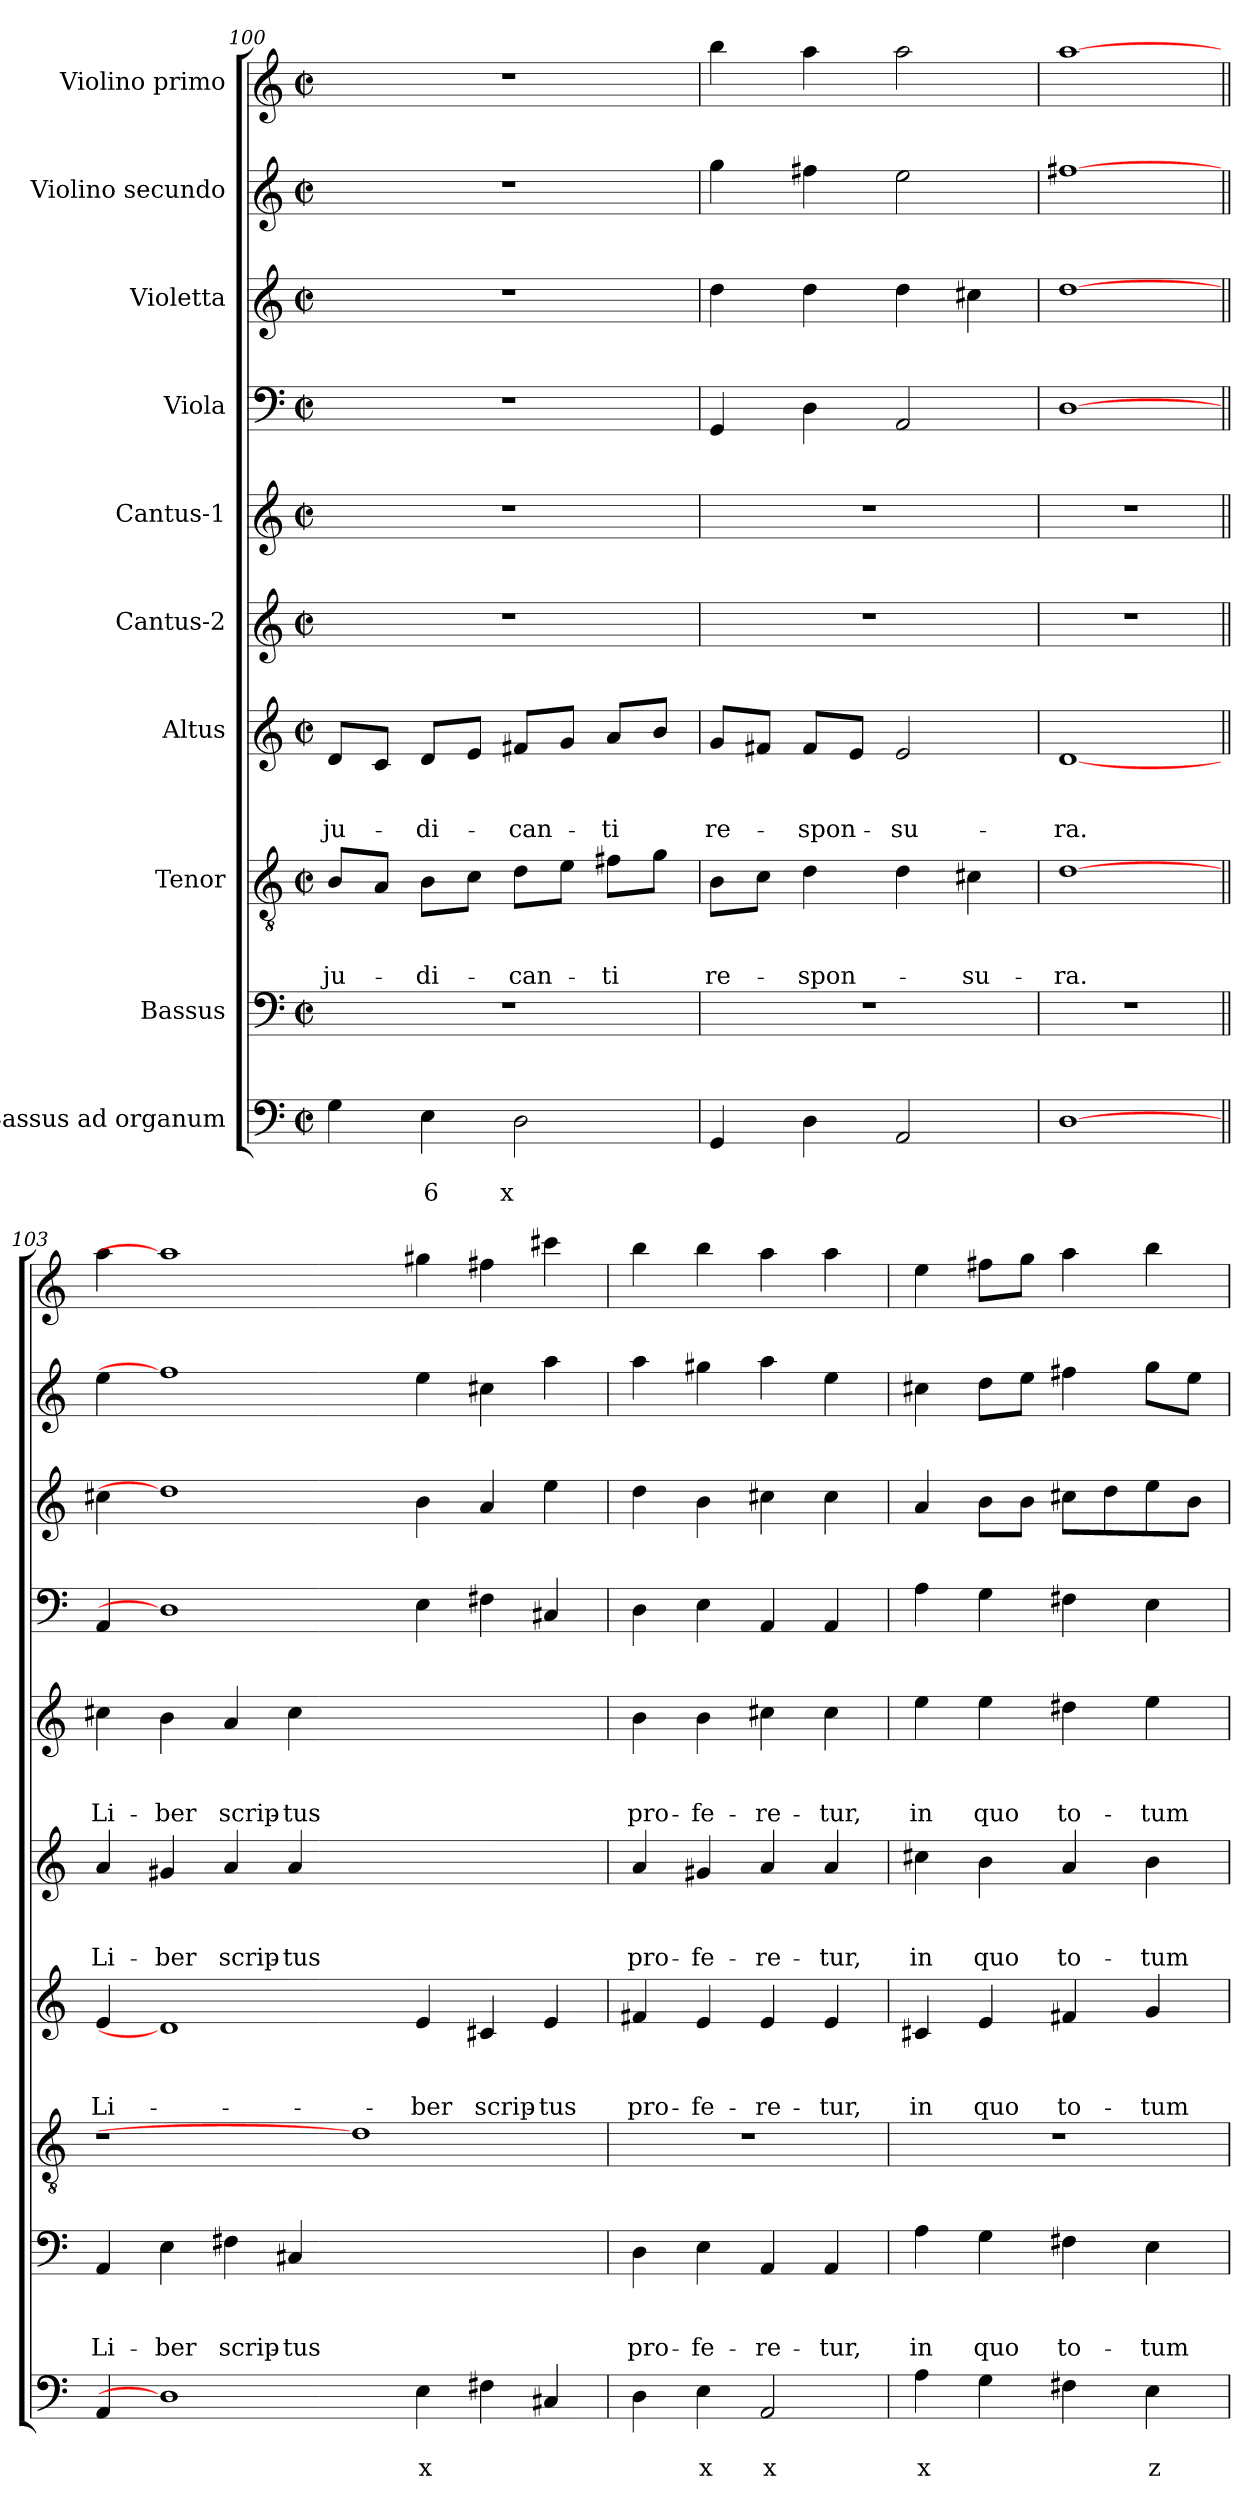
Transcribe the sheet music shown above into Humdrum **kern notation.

**kern	**text	**text	**kern	**text	**text	**text	**kern	**text	**text	**text	**kern	**text	**text	**text	**kern	**text	**text	**text	**kern	**text	**text	**text	**kern	**kern	**kern	**kern
*part10	*part10	*part10	*part9	*part9	*part9	*part9	*part8	*part8	*part8	*part8	*part7	*part7	*part7	*part7	*part6	*part6	*part6	*part6	*part5	*part5	*part5	*part5	*part4	*part3	*part2	*part1
*staff10	*staff10	*staff10	*staff9	*staff9	*staff9	*staff9	*staff8	*staff8	*staff8	*staff8	*staff7	*staff7	*staff7	*staff7	*staff6	*staff6	*staff6	*staff6	*staff5	*staff5	*staff5	*staff5	*staff4	*staff3	*staff2	*staff1
*I"Bassus ad  organum	*	*	*I"Bassus	*	*	*	*I"Tenor	*	*	*	*I"Altus	*	*	*	*I"Cantus-2	*	*	*	*I"Cantus-1	*	*	*	*I"Viola	*I"Violetta	*I"Violino secundo	*I"Violino primo
*clefF4	*	*	*clefF4	*	*	*	*clefGv2	*	*	*	*clefG2	*	*	*	*clefG2	*	*	*	*clefG2	*	*	*	*clefF4	*clefG2	*clefG2	*clefG2
*k[]	*	*	*k[]	*	*	*	*k[]	*	*	*	*k[]	*	*	*	*k[]	*	*	*	*k[]	*	*	*	*k[]	*k[]	*k[]	*k[]
*C:	*	*	*C:	*	*	*	*C:	*	*	*	*C:	*	*	*	*C:	*	*	*	*C:	*	*	*	*C:	*C:	*C:	*C:
*M2/2	*	*	*M2/2	*	*	*	*M2/2	*	*	*	*M2/2	*	*	*	*M2/2	*	*	*	*M2/2	*	*	*	*M2/2	*M2/2	*M2/2	*M2/2
*met(c|)	*	*	*met(c|)	*	*	*	*met(c|)	*	*	*	*met(c|)	*	*	*	*met(c|)	*	*	*	*met(c|)	*	*	*	*met(c|)	*met(c|)	*met(c|)	*met(c|)
=100	=100	=100	=100	=100	=100	=100	=100	=100	=100	=100	=100	=100	=100	=100	=100	=100	=100	=100	=100	=100	=100	=100	=100	=100	=100	=100
!	!	!	!	!	!	!	!	!	!	!LO:LY:b	!	!	!	!LO:LY:b	!	!	!	!	!	!	!	!	!	!	!	!
4G\	.	.	1r	.	.	.	8B/L	.	.	ju-	8d/L	.	.	ju-	1r	.	.	.	1r	.	.	.	1r	1r	1r	1r
.	.	.	.	.	.	.	8A/J	.	.	.	8c/J	.	.	.	.	.	.	.	.	.	.	.	.	.	.	.
!	!	!LO:LY:b	!	!	!	!	!	!	!	!LO:LY:b	!	!	!	!LO:LY:b	!	!	!	!	!	!	!	!	!	!	!	!
4E\	.	6	.	.	.	.	8B\L	.	.	-di-	8d/L	.	.	-di-	.	.	.	.	.	.	.	.	.	.	.	.
.	.	.	.	.	.	.	8c\J	.	.	.	8e/J	.	.	.	.	.	.	.	.	.	.	.	.	.	.	.
!	!	!LO:LY:b	!	!	!	!	!	!	!	!LO:LY:b	!	!	!	!LO:LY:b	!	!	!	!	!	!	!	!	!	!	!	!
2D\	.	x	.	.	.	.	8d\L	.	.	-can-	8f#X/L	.	.	-can-	.	.	.	.	.	.	.	.	.	.	.	.
.	.	.	.	.	.	.	8e\J	.	.	.	8g/J	.	.	.	.	.	.	.	.	.	.	.	.	.	.	.
!	!	!	!	!	!	!	!	!	!	!LO:LY:b	!	!	!	!LO:LY:b	!	!	!	!	!	!	!	!	!	!	!	!
.	.	.	.	.	.	.	8f#X\L	.	.	-ti	8a/L	.	.	-ti	.	.	.	.	.	.	.	.	.	.	.	.
.	.	.	.	.	.	.	8g\J	.	.	.	8b/J	.	.	.	.	.	.	.	.	.	.	.	.	.	.	.
=101	=101	=101	=101	=101	=101	=101	=101	=101	=101	=101	=101	=101	=101	=101	=101	=101	=101	=101	=101	=101	=101	=101	=101	=101	=101	=101
!	!	!	!	!	!	!	!	!	!	!LO:LY:b	!	!	!	!LO:LY:b	!	!	!	!	!	!	!	!	!	!	!	!
4GG/	.	.	1r	.	.	.	8B\L	.	.	re-	8g/L	.	.	re-	1r	.	.	.	1r	.	.	.	4GG/	4dd\	4gg\	4bb\
.	.	.	.	.	.	.	8c\J	.	.	.	8f#X/J	.	.	.	.	.	.	.	.	.	.	.	.	.	.	.
!	!	!	!	!	!	!	!	!	!	!LO:LY:b	!	!	!	!LO:LY:b	!	!	!	!	!	!	!	!	!	!	!	!
4D\	.	.	.	.	.	.	4d\	.	.	-spon-	8f#/L	.	.	-spon-	.	.	.	.	.	.	.	.	4D\	4dd\	4ff#X\	4aa\
.	.	.	.	.	.	.	.	.	.	.	8e/J	.	.	.	.	.	.	.	.	.	.	.	.	.	.	.
!	!	!	!	!	!	!	!	!	!	!	!	!	!	!LO:LY:b	!	!	!	!	!	!	!	!	!	!	!	!
2AA/	.	.	.	.	.	.	4d\	.	.	.	2e/	.	.	-su-	.	.	.	.	.	.	.	.	2AA/	4dd\	2ee\	2aa\
!	!	!	!	!	!	!	!	!	!	!LO:LY:b	!	!	!	!	!	!	!	!	!	!	!	!	!	!	!	!
.	.	.	.	.	.	.	4c#X\	.	.	-su-	.	.	.	.	.	.	.	.	.	.	.	.	.	4cc#X\	.	.
=102	=102	=102	=102	=102	=102	=102	=102	=102	=102	=102	=102	=102	=102	=102	=102	=102	=102	=102	=102	=102	=102	=102	=102	=102	=102	=102
!	!	!	!	!	!	!	!	!	!	!LO:LY:b	!	!	!	!LO:LY:b	!	!	!	!	!	!	!	!	!	!	!	!
[1D	.	.	1r	.	.	.	[1d	.	.	-ra.	[1d	.	.	-ra.	1r	.	.	.	1r	.	.	.	[1D	[1dd	[1ff#X	[1aa
!!LO:PB:g=z
=103||	=103||	=103||	=103||	=103||	=103||	=103||	=103||	=103||	=103||	=103||	=103||	=103||	=103||	=103||	=103||	=103||	=103||	=103||	=103||	=103||	=103||	=103||	=103||	=103||	=103||	=103||
!	!	!	!	!	!	!LO:LY:b	!	!	!	!	!	!	!	!LO:LY:b	!	!	!	!LO:LY:b	!	!	!	!LO:LY:b	!	!	!	!
4AA/	.	.	4AA/	.	.	Li-	1r	.	.	.	4e/	.	.	Li-	4a/	.	.	Li-	4cc#X\	.	.	Li-	4AA/	4cc#X\	4ee\	4aa\
!	!	!	!	!	!	!LO:LY:b	!	!	!	!	!	!	!	!	!	!	!	!LO:LY:b	!	!	!	!LO:LY:b	!	!	!	!
1D]	.	.	4E\	.	.	-ber	.	.	.	.	1d]	.	.	.	4g#X/	.	.	-ber	4b\	.	.	-ber	1D]	1dd]	1ff#]	1aa]
!	!	!	!	!	!	!LO:LY:b	!	!	!	!	!	!	!	!	!	!	!	!LO:LY:b	!	!	!	!LO:LY:b	!	!	!	!
.	.	.	4F#X\	.	.	scrip-	.	.	.	.	.	.	.	.	4a/	.	.	scrip-	4a/	.	.	scrip-	.	.	.	.
!	!	!	!	!	!	!LO:LY:b	!	!	!	!	!	!	!	!	!	!	!	!LO:LY:b	!	!	!	!LO:LY:b	!	!	!	!
.	.	.	4C#X/	.	.	-tus	.	.	.	.	.	.	.	.	4a/	.	.	-tus	4cc#\	.	.	-tus	.	.	.	.
.	.	.	1ryy	.	.	.	1d]	.	.	.	.	.	.	.	1ryy	.	.	.	1ryy	.	.	.	.	.	.	.
!	!	!LO:LY:b	!	!	!	!	!	!	!	!	!	!	!	!LO:LY:b	!	!	!	!	!	!	!	!	!	!	!	!
4E\	.	x	.	.	.	.	.	.	.	.	4e/	.	.	-ber	.	.	.	.	.	.	.	.	4E\	4b\	4ee\	4gg#X\
!	!	!	!	!	!	!	!	!	!	!	!	!	!	!LO:LY:b	!	!	!	!	!	!	!	!	!	!	!	!
4F#X\	.	.	.	.	.	.	.	.	.	.	4c#X/	.	.	scrip-	.	.	.	.	.	.	.	.	4F#X\	4a/	4cc#X\	4ff#X\
!	!	!	!	!	!	!	!	!	!	!	!	!	!	!LO:LY:b	!	!	!	!	!	!	!	!	!	!	!	!
4C#X/	.	.	.	.	.	.	.	.	.	.	4e/	.	.	-tus	.	.	.	.	.	.	.	.	4C#X/	4ee\	4aa\	4ccc#X\
=104	=104	=104	=104	=104	=104	=104	=104	=104	=104	=104	=104	=104	=104	=104	=104	=104	=104	=104	=104	=104	=104	=104	=104	=104	=104	=104
!	!	!	!	!	!	!LO:LY:b	!	!	!	!	!	!	!	!LO:LY:b	!	!	!	!LO:LY:b	!	!	!	!LO:LY:b	!	!	!	!
4D\	.	.	4D\	.	.	pro-	1r	.	.	.	4f#X/	.	.	pro-	4a/	.	.	pro-	4b\	.	.	pro-	4D\	4dd\	4aa\	4bb\
!	!	!LO:LY:b	!	!	!	!LO:LY:b	!	!	!	!	!	!	!	!LO:LY:b	!	!	!	!LO:LY:b	!	!	!	!LO:LY:b	!	!	!	!
4E\	.	x	4E\	.	.	-fe-	.	.	.	.	4e/	.	.	-fe-	4g#X/	.	.	-fe-	4b\	.	.	-fe-	4E\	4b\	4gg#X\	4bb\
!	!	!LO:LY:b	!	!	!	!LO:LY:b	!	!	!	!	!	!	!	!LO:LY:b	!	!	!	!LO:LY:b	!	!	!	!LO:LY:b	!	!	!	!
2AA/	.	x	4AA/	.	.	-re-	.	.	.	.	4e/	.	.	-re-	4a/	.	.	-re-	4cc#X\	.	.	-re-	4AA/	4cc#X\	4aa\	4aa\
!	!	!	!	!	!	!LO:LY:b	!	!	!	!	!	!	!	!LO:LY:b	!	!	!	!LO:LY:b	!	!	!	!LO:LY:b	!	!	!	!
.	.	.	4AA/	.	.	-tur,	.	.	.	.	4e/	.	.	-tur,	4a/	.	.	-tur,	4cc#\	.	.	-tur,	4AA/	4cc#\	4ee\	4aa\
=105	=105	=105	=105	=105	=105	=105	=105	=105	=105	=105	=105	=105	=105	=105	=105	=105	=105	=105	=105	=105	=105	=105	=105	=105	=105	=105
!	!	!LO:LY:b	!	!	!	!LO:LY:b	!	!	!	!	!	!	!	!LO:LY:b	!	!	!	!LO:LY:b	!	!	!	!LO:LY:b	!	!	!	!
4A\	.	x	4A\	.	.	in	1r	.	.	.	4c#X/	.	.	in	4cc#X\	.	.	in	4ee\	.	.	in	4A\	4a/	4cc#X\	4ee\
!	!	!	!	!	!	!LO:LY:b	!	!	!	!	!	!	!	!LO:LY:b	!	!	!	!LO:LY:b	!	!	!	!LO:LY:b	!	!	!	!
4G\	.	.	4G\	.	.	quo	.	.	.	.	4e/	.	.	quo	4b\	.	.	quo	4ee\	.	.	quo	4G\	8b\L	8dd\L	8ff#X\L
.	.	.	.	.	.	.	.	.	.	.	.	.	.	.	.	.	.	.	.	.	.	.	.	8b\J	8ee\J	8gg\J
!	!	!	!	!	!	!LO:LY:b	!	!	!	!	!	!	!	!LO:LY:b	!	!	!	!LO:LY:b	!	!	!	!LO:LY:b	!	!	!	!
4F#X\	.	.	4F#X\	.	.	to-	.	.	.	.	4f#X/	.	.	to-	4a/	.	.	to-	4dd#X\	.	.	to-	4F#X\	8cc#X\L	4ff#X\	4aa\
.	.	.	.	.	.	.	.	.	.	.	.	.	.	.	.	.	.	.	.	.	.	.	.	8dd\	.	.
!	!	!LO:LY:b	!	!	!	!LO:LY:b	!	!	!	!	!	!	!	!LO:LY:b	!	!	!	!LO:LY:b	!	!	!	!LO:LY:b	!	!	!	!
4E\	.	z	4E\	.	.	-tum	.	.	.	.	4g/	.	.	-tum	4b\	.	.	-tum	4ee\	.	.	-tum	4E\	8ee\	8gg\L	4bb\
.	.	.	.	.	.	.	.	.	.	.	.	.	.	.	.	.	.	.	.	.	.	.	.	8b\J	8ee\J	.
=	=	=	=	=	=	=	=	=	=	=	=	=	=	=	=	=	=	=	=	=	=	=	=	=	=	=
*-	*-	*-	*-	*-	*-	*-	*-	*-	*-	*-	*-	*-	*-	*-	*-	*-	*-	*-	*-	*-	*-	*-	*-	*-	*-	*-
